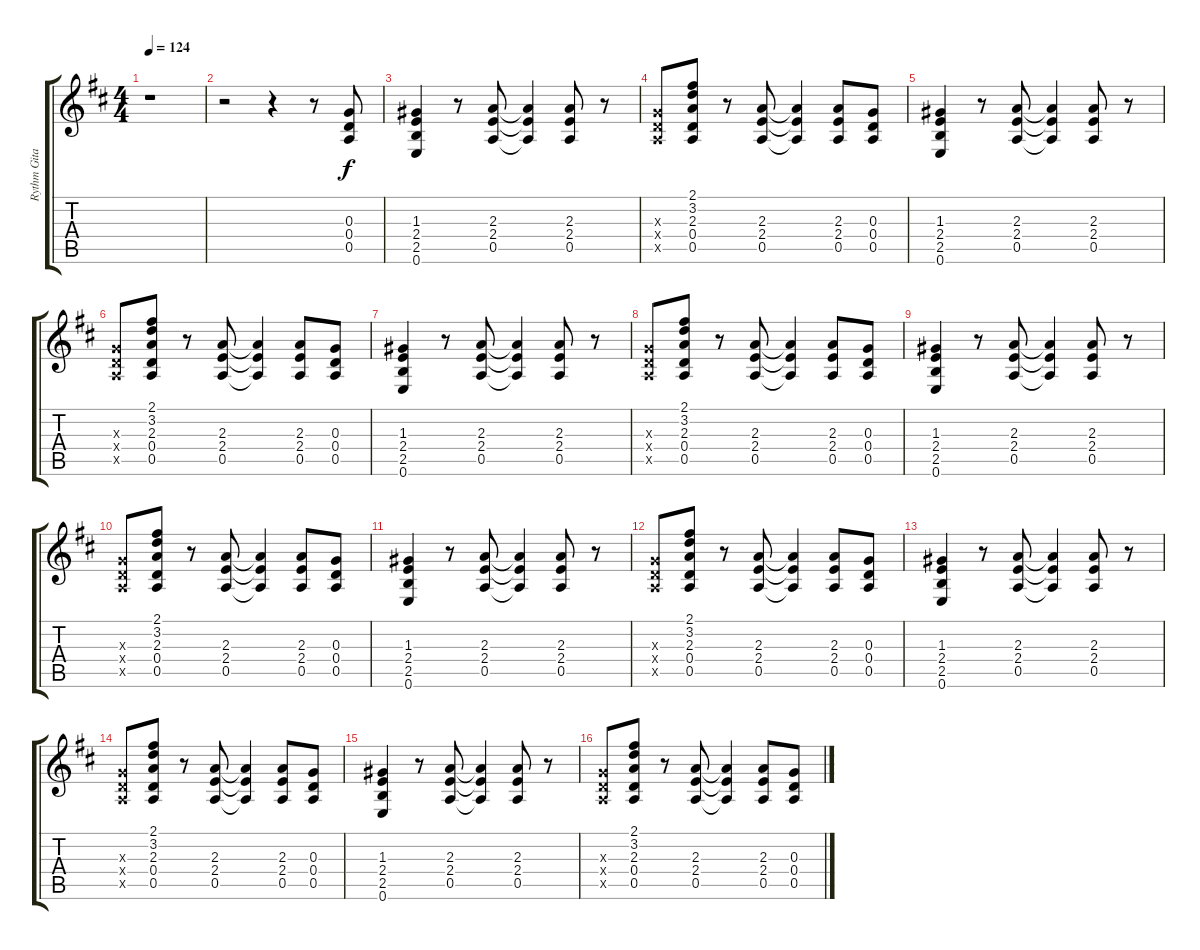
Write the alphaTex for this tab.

\track ("Rythm Gitar - Mark Melchiorre Jr." "Rythm Gita") {instrument overdrivenguitar}
\staff {score tabs}
\tuning (E4 B3 G3 D3 A2 E2) {hide}
\ts (4 4)
\tempo 124
\clef g2
\ks d
r.1{dy f instrument overdrivenguitar} |
r.2 r.4 r.8 (0.3 0.4 0.5).8 |
(1.3 2.4 2.5 0.6).4 r.8 (2.3 2.4 0.5).8 (2.3{t} 2.4{t} 0.5{t}).4 (2.3 2.4 0.5).8 r.8 |
(0.3{x} 0.4{x} 0.5{x}).8 (2.1 3.2 2.3 0.4 0.5).8 r.8 (2.3 2.4 0.5).8 (2.3{t} 2.4{t} 0.5{t}).4 (2.3 2.4 0.5).8 (0.3 0.4 0.5).8 |
(1.3 2.4 2.5 0.6).4 r.8 (2.3 2.4 0.5).8 (2.3{t} 2.4{t} 0.5{t}).4 (2.3 2.4 0.5).8 r.8 |
(0.3{x} 0.4{x} 0.5{x}).8 (2.1 3.2 2.3 0.4 0.5).8 r.8 (2.3 2.4 0.5).8 (2.3{t} 2.4{t} 0.5{t}).4 (2.3 2.4 0.5).8 (0.3 0.4 0.5).8 |
(1.3 2.4 2.5 0.6).4 r.8 (2.3 2.4 0.5).8 (2.3{t} 2.4{t} 0.5{t}).4 (2.3 2.4 0.5).8 r.8 |
(0.3{x} 0.4{x} 0.5{x}).8 (2.1 3.2 2.3 0.4 0.5).8 r.8 (2.3 2.4 0.5).8 (2.3{t} 2.4{t} 0.5{t}).4 (2.3 2.4 0.5).8 (0.3 0.4 0.5).8 |
(1.3 2.4 2.5 0.6).4 r.8 (2.3 2.4 0.5).8 (2.3{t} 2.4{t} 0.5{t}).4 (2.3 2.4 0.5).8 r.8 |
(0.3{x} 0.4{x} 0.5{x}).8 (2.1 3.2 2.3 0.4 0.5).8 r.8 (2.3 2.4 0.5).8 (2.3{t} 2.4{t} 0.5{t}).4 (2.3 2.4 0.5).8 (0.3 0.4 0.5).8 |
(1.3 2.4 2.5 0.6).4 r.8 (2.3 2.4 0.5).8 (2.3{t} 2.4{t} 0.5{t}).4 (2.3 2.4 0.5).8 r.8 |
(0.3{x} 0.4{x} 0.5{x}).8 (2.1 3.2 2.3 0.4 0.5).8 r.8 (2.3 2.4 0.5).8 (2.3{t} 2.4{t} 0.5{t}).4 (2.3 2.4 0.5).8 (0.3 0.4 0.5).8 |
(1.3 2.4 2.5 0.6).4 r.8 (2.3 2.4 0.5).8 (2.3{t} 2.4{t} 0.5{t}).4 (2.3 2.4 0.5).8 r.8 |
(0.3{x} 0.4{x} 0.5{x}).8 (2.1 3.2 2.3 0.4 0.5).8 r.8 (2.3 2.4 0.5).8 (2.3{t} 2.4{t} 0.5{t}).4 (2.3 2.4 0.5).8 (0.3 0.4 0.5).8 |
(1.3 2.4 2.5 0.6).4 r.8 (2.3 2.4 0.5).8 (2.3{t} 2.4{t} 0.5{t}).4 (2.3 2.4 0.5).8 r.8 |
(0.3{x} 0.4{x} 0.5{x}).8 (2.1 3.2 2.3 0.4 0.5).8 r.8 (2.3 2.4 0.5).8 (2.3{t} 2.4{t} 0.5{t}).4 (2.3 2.4 0.5).8 (0.3 0.4 0.5).8
